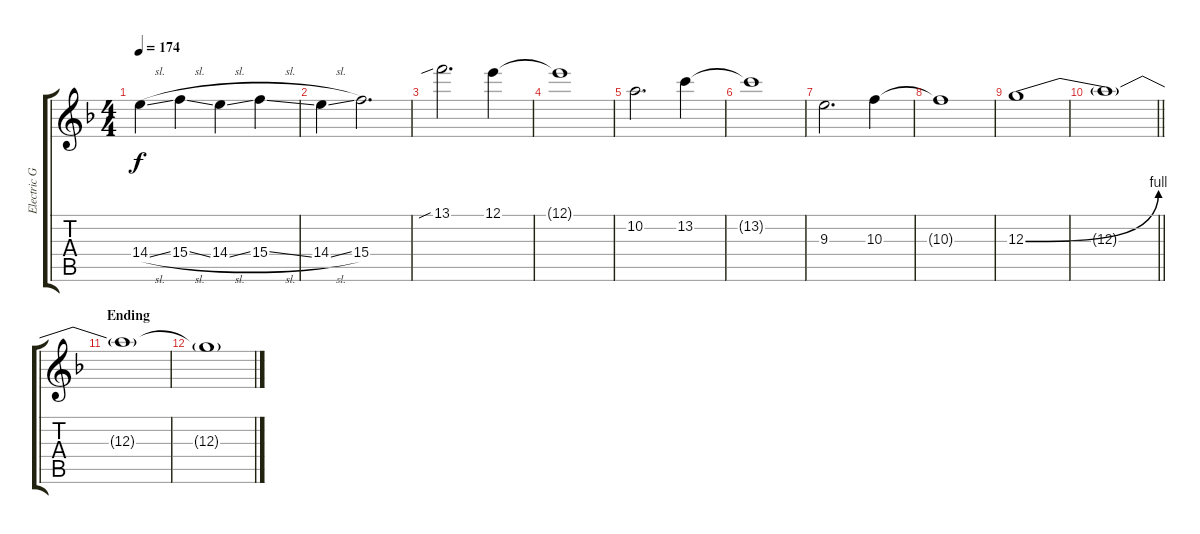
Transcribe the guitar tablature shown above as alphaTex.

\track ("Electric Guitar 3" "Electric G") {instrument overdrivenguitar}
\staff {score tabs}
\tuning (E4 B3 G3 D3 A2 D2) {hide}
\ts (4 4)
\tempo 174
\clef g2
\ks dminor
14.4{sl}.4{dy f} 15.4{sl}.4 14.4{sl}.4 15.4{sl}.4 |
14.4{sl}.4 15.4.2{d} |
13.1{sib}.2{d} 12.1.4 |
12.1{t}.1 |
10.2.2{d} 13.2.4 |
13.2{t}.1 |
9.3.2{d} 10.3.4 |
10.3{t}.1 |
12.3{be (bend 0 0 60 4)}.1 |
\barLineRight lightlight
12.3{t}.1 |
\section ("" "Ending")
12.3{t}.1{volume 0} |
12.3{t}.1
